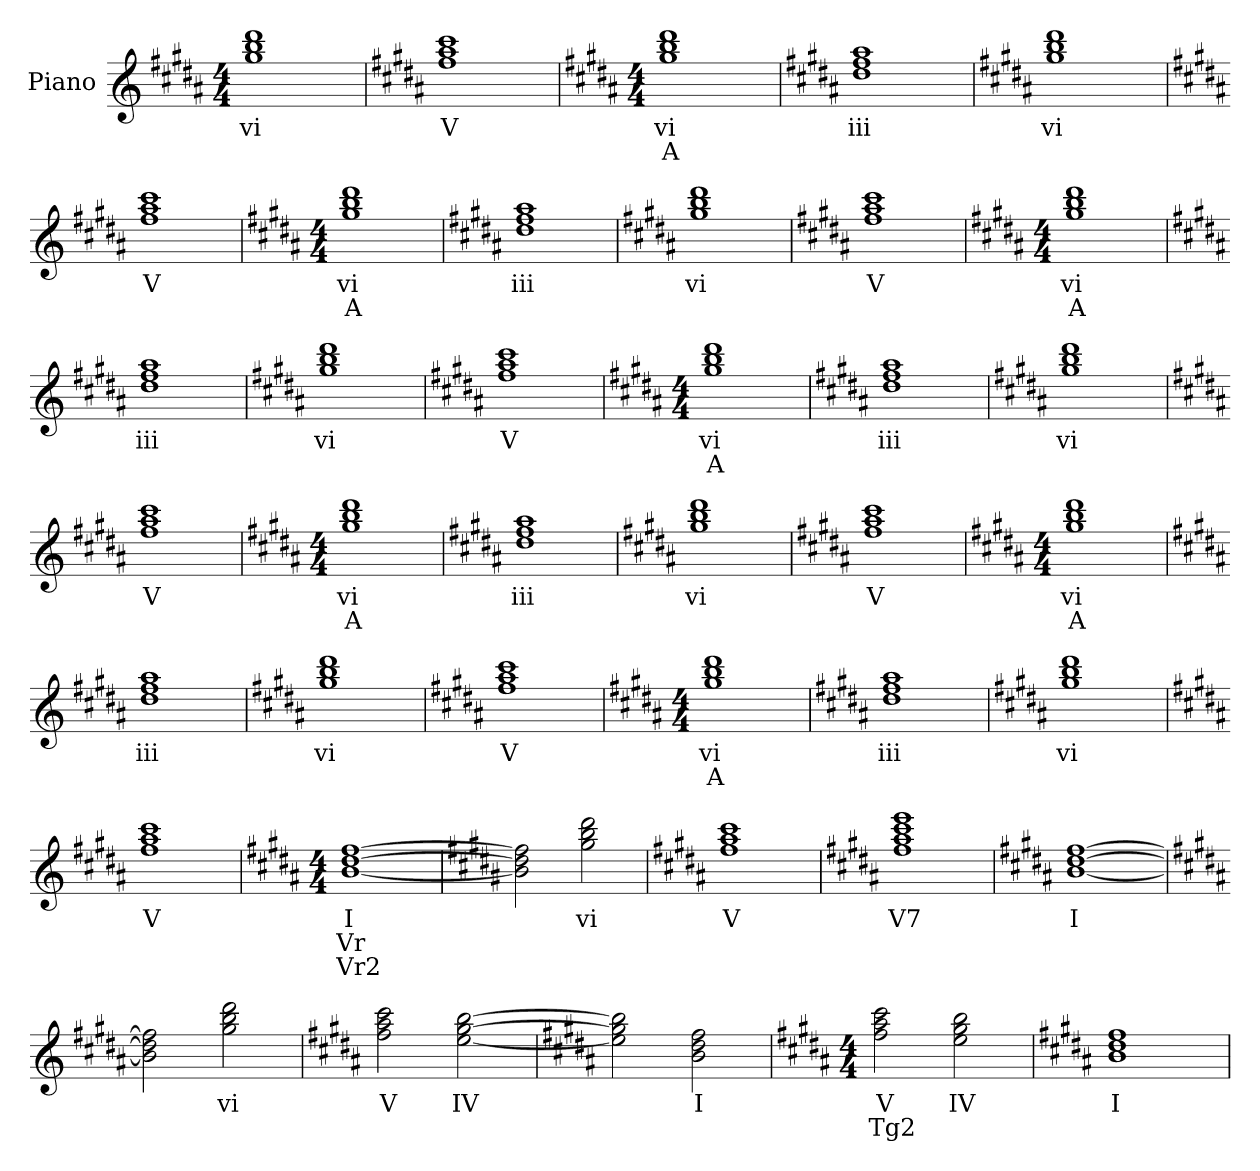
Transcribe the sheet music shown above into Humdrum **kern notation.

**kern	**text	**text	**text
*part1	*part1	*part1	*part1
*staff1	*staff1	*staff1	*staff1
*I"Piano	*	*	*
*I'Pno	*	*	*
*k[f#c#g#d#a#]	*	*	*
*B:	*	*	*
*M4/4	*	*	*
=	=	=	=
1gg# 1bb 1ddd#	vi	.	.
=	=	=	=
*k[f#c#g#d#a#]	*	*	*
*B:	*	*	*
1ff# 1aa# 1ccc#	V	.	.
=	=	=	=
*k[f#c#g#d#a#]	*	*	*
*B:	*	*	*
*M4/4	*	*	*
1gg# 1bb 1ddd#	vi	A	.
=	=	=	=
*k[f#c#g#d#a#]	*	*	*
*B:	*	*	*
1dd# 1ff# 1aa#	iii	.	.
=	=	=	=
*k[f#c#g#d#a#]	*	*	*
*B:	*	*	*
1gg# 1bb 1ddd#	vi	.	.
=	=	=	=
*k[f#c#g#d#a#]	*	*	*
*B:	*	*	*
1ff# 1aa# 1ccc#	V	.	.
=	=	=	=
*k[f#c#g#d#a#]	*	*	*
*B:	*	*	*
*M4/4	*	*	*
1gg# 1bb 1ddd#	vi	A	.
=	=	=	=
*k[f#c#g#d#a#]	*	*	*
*B:	*	*	*
1dd# 1ff# 1aa#	iii	.	.
=	=	=	=
*k[f#c#g#d#a#]	*	*	*
*B:	*	*	*
1gg# 1bb 1ddd#	vi	.	.
=	=	=	=
*k[f#c#g#d#a#]	*	*	*
*B:	*	*	*
1ff# 1aa# 1ccc#	V	.	.
=	=	=	=
*k[f#c#g#d#a#]	*	*	*
*B:	*	*	*
*M4/4	*	*	*
1gg# 1bb 1ddd#	vi	A	.
=	=	=	=
*k[f#c#g#d#a#]	*	*	*
*B:	*	*	*
1dd# 1ff# 1aa#	iii	.	.
=	=	=	=
*k[f#c#g#d#a#]	*	*	*
*B:	*	*	*
1gg# 1bb 1ddd#	vi	.	.
=	=	=	=
*k[f#c#g#d#a#]	*	*	*
*B:	*	*	*
1ff# 1aa# 1ccc#	V	.	.
=	=	=	=
*k[f#c#g#d#a#]	*	*	*
*B:	*	*	*
*M4/4	*	*	*
1gg# 1bb 1ddd#	vi	A	.
=	=	=	=
*k[f#c#g#d#a#]	*	*	*
*B:	*	*	*
1dd# 1ff# 1aa#	iii	.	.
=	=	=	=
*k[f#c#g#d#a#]	*	*	*
*B:	*	*	*
1gg# 1bb 1ddd#	vi	.	.
=	=	=	=
*k[f#c#g#d#a#]	*	*	*
*B:	*	*	*
1ff# 1aa# 1ccc#	V	.	.
=	=	=	=
*k[f#c#g#d#a#]	*	*	*
*B:	*	*	*
*M4/4	*	*	*
1gg# 1bb 1ddd#	vi	A	.
=	=	=	=
*k[f#c#g#d#a#]	*	*	*
*B:	*	*	*
1dd# 1ff# 1aa#	iii	.	.
=	=	=	=
*k[f#c#g#d#a#]	*	*	*
*B:	*	*	*
1gg# 1bb 1ddd#	vi	.	.
=	=	=	=
*k[f#c#g#d#a#]	*	*	*
*B:	*	*	*
1ff# 1aa# 1ccc#	V	.	.
=	=	=	=
*k[f#c#g#d#a#]	*	*	*
*B:	*	*	*
*M4/4	*	*	*
1gg# 1bb 1ddd#	vi	A	.
=	=	=	=
*k[f#c#g#d#a#]	*	*	*
*B:	*	*	*
1dd# 1ff# 1aa#	iii	.	.
=	=	=	=
*k[f#c#g#d#a#]	*	*	*
*B:	*	*	*
1gg# 1bb 1ddd#	vi	.	.
=	=	=	=
*k[f#c#g#d#a#]	*	*	*
*B:	*	*	*
1ff# 1aa# 1ccc#	V	.	.
=	=	=	=
*k[f#c#g#d#a#]	*	*	*
*B:	*	*	*
*M4/4	*	*	*
1gg# 1bb 1ddd#	vi	A	.
=	=	=	=
*k[f#c#g#d#a#]	*	*	*
*B:	*	*	*
1dd# 1ff# 1aa#	iii	.	.
=	=	=	=
*k[f#c#g#d#a#]	*	*	*
*B:	*	*	*
1gg# 1bb 1ddd#	vi	.	.
=	=	=	=
*k[f#c#g#d#a#]	*	*	*
*B:	*	*	*
1ff# 1aa# 1ccc#	V	.	.
=	=	=	=
*k[f#c#g#d#a#]	*	*	*
*B:	*	*	*
*M4/4	*	*	*
[1b [1dd# [1ff#	I	Vr	Vr2
=	=	=	=
*k[f#c#g#d#a#]	*	*	*
*B:	*	*	*
2b] 2dd#] 2ff#]	.	.	.
2gg# 2bb 2ddd#	vi	.	.
=	=	=	=
*k[f#c#g#d#a#]	*	*	*
*B:	*	*	*
1ff# 1aa# 1ccc#	V	.	.
=	=	=	=
*k[f#c#g#d#a#]	*	*	*
*B:	*	*	*
1ff# 1aa# 1ccc# 1eee	V7	.	.
=	=	=	=
*k[f#c#g#d#a#]	*	*	*
*B:	*	*	*
[1b [1dd# [1ff#	I	.	.
=	=	=	=
*k[f#c#g#d#a#]	*	*	*
*B:	*	*	*
2b] 2dd#] 2ff#]	.	.	.
2gg# 2bb 2ddd#	vi	.	.
=	=	=	=
*k[f#c#g#d#a#]	*	*	*
*B:	*	*	*
2ff# 2aa# 2ccc#	V	.	.
[2ee [2gg# [2bb	IV	.	.
=	=	=	=
*k[f#c#g#d#a#]	*	*	*
*B:	*	*	*
2ee] 2gg#] 2bb]	.	.	.
2b 2dd# 2ff#	I	.	.
=	=	=	=
*k[f#c#g#d#a#]	*	*	*
*B:	*	*	*
*M4/4	*	*	*
2ff# 2aa# 2ccc#	V	Tg2	.
2ee 2gg# 2bb	IV	.	.
=	=	=	=
*k[f#c#g#d#a#]	*	*	*
*B:	*	*	*
1b 1dd# 1ff#	I	.	.
=	=	=	=
*-	*-	*-	*-
